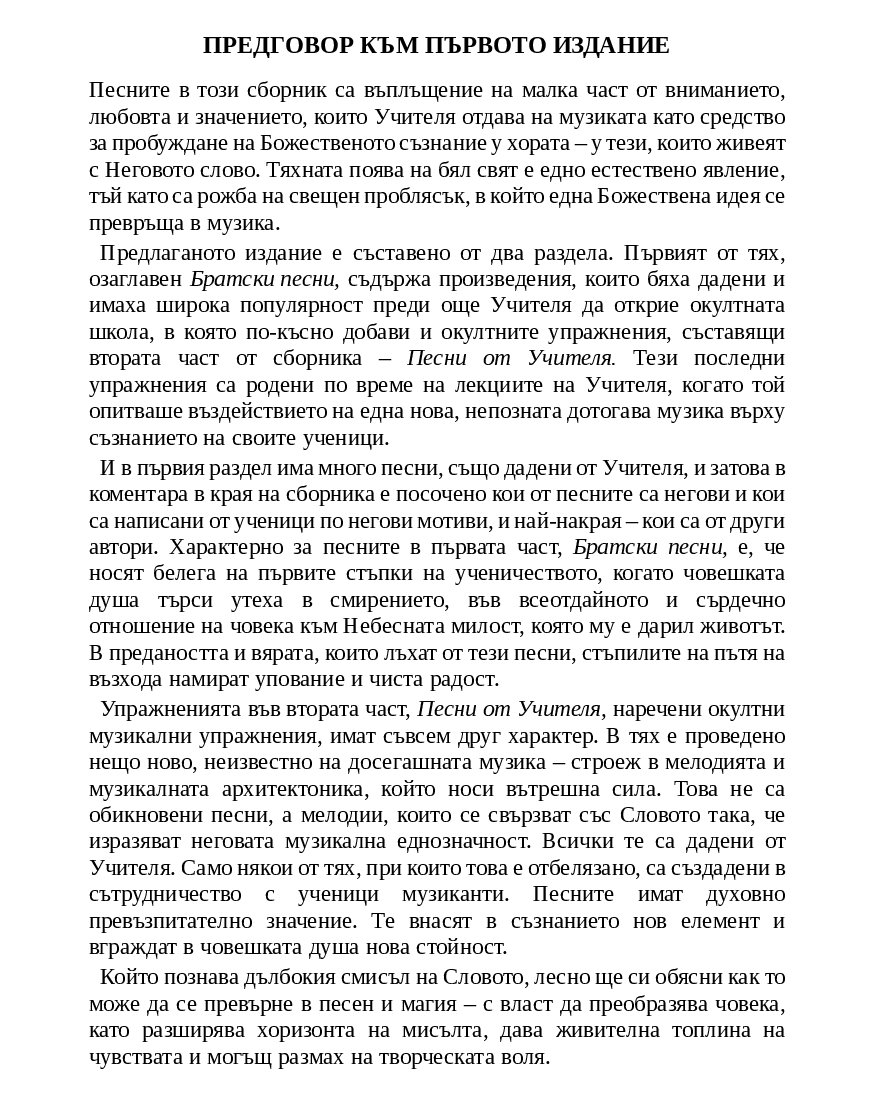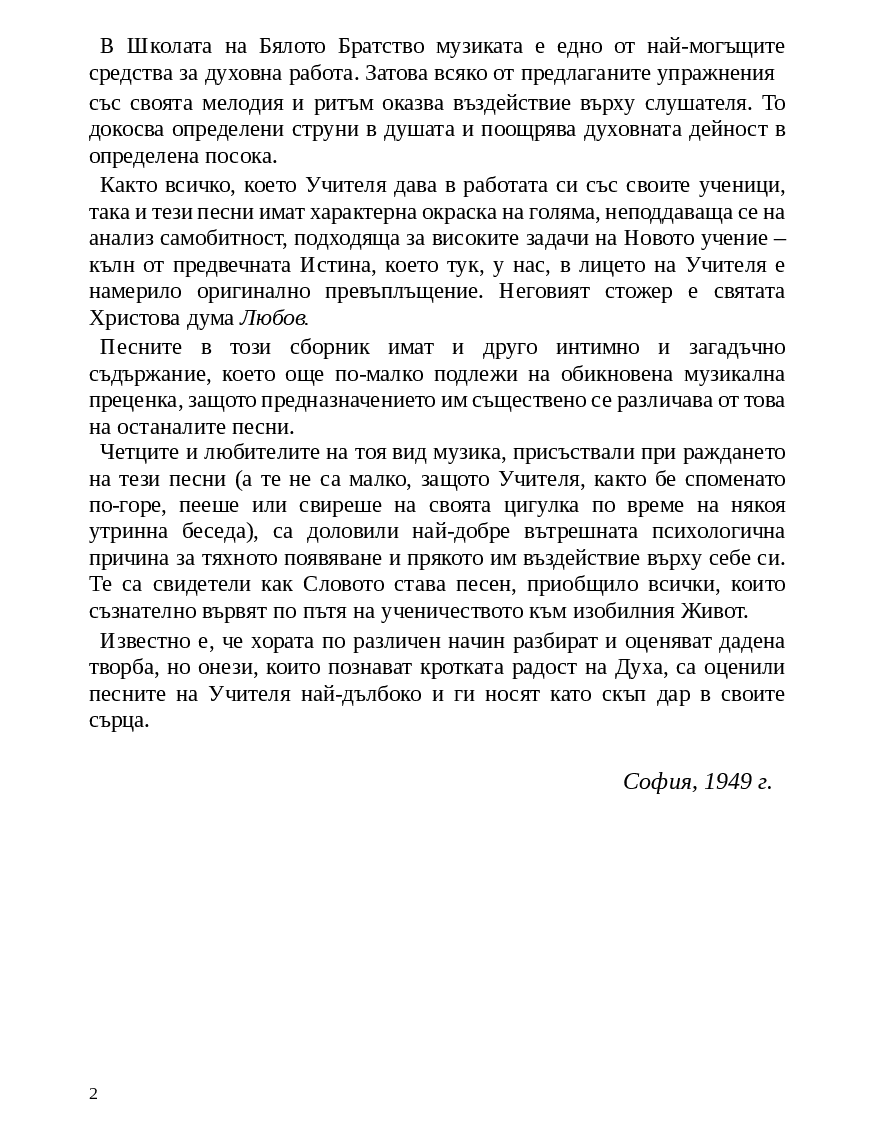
\version "2.24.4"

% include paper part and global functions
\include "include/globals.ily"

\bookpart {
  \paper {
    print-all-headers = ##f
    print-page-number = ##t
    print-first-page-number = ##f

    % put page numbers on the bottom
    oddHeaderMarkup = \markup ""
    evenHeaderMarkup = \markup ""
    oddFooterMarkup = \markup
    \fill-line {
      ""
      \if \should-print-page-number \fromproperty #'page:page-number-string
    }
    evenFooterMarkup = \markup
    \fill-line {
      \if \should-print-page-number \fromproperty #'page:page-number-string
      ""
    }

    left-margin = 1.5\cm
    right-margin = 1.5\cm
    top-margin = 1.6\cm
    bottom-margin = 1.2\cm
    ragged-bottom = ##t % do not spread the staves to fill the whole vertical space


  }

  \tocItem \markup "Предговор към първото издание"
  \markup \fontsize  #+3.0 { \fill-line \bold {"ПРЕДГОВОР КЪМ ПЪРВОТО ИЗДАНИЕ"} }

  \markup \abs-fontsize #11 {
    \vspace #1.5 \override #'(baseline-skip . 3.4)
    \justify {

      Песните в този сборник са въплъщение на малка част от вниманието, любовта и значението, които Учителя отдава на музиката като средство за пробуждане на Божественото съзнание у хората – у тези, които живеят с Неговото слово. Тяхната поява на
      бял свят е едно естествено явление, тъй като са рожба на свещен проблясък, в който една Божествена идея се превръща в музика.

    }
  }
  \markup \abs-fontsize #11 {
    \vspace #0.9  \override #'(baseline-skip . 3.4)
    \justify {
      \hspace #1.5

      Предлаганото издание е съставено от два раздела. Първият от тях, озаглавен \italic"Братски песни," съдържа произведения,
      които бяха дадени и имаха широка популярност преди още Учителя да открие
      окултната школа, в която по-късно добави и окултните упражнения,
      съставящи втората част от сборника – \italic"Песни" \italic"от" \italic"Учителя." Тези
      последни упражнения са родени по време на лекциите на Учителя,
      когато той опитваше въздействието на една нова, непозната
      дотогава музика върху съзнанието на своите ученици.
    }
  }

  \markup \abs-fontsize #11 {
    \vspace #0.9  \override #'(baseline-skip . 3.4)
    \justify {
      \hspace #1.5
      И в първия раздел има много песни, също дадени от Учителя,
      и затова в коментара в края на сборника е посочено кои от песните
      са негови и кои са написани от ученици по негови мотиви, и най-накрая – кои са от други автори. Характерно за песните в първата
      част, \italic"Братски" \italic"песни," е, че носят белега на първите стъпки на
      ученичеството, когато човешката душа търси утеха в смирението,
      във всеотдайното и сърдечно отношение на човека към Небесната
      милост, която му е дарил животът. В предаността и вярата, които
      лъхат от тези песни, стъпилите на пътя на възхода намират
      упование и чиста радост.
    }
  }
  \markup \abs-fontsize #11 {
    \vspace #0.9  \override #'(baseline-skip . 3.4)
    \justify {
      \hspace #1.5

      Упражненията във втората част, \italic"Песни" \italic"от" \italic"Учителя," наречени
      окултни музикални упражнения, имат съвсем друг характер. В
      тях е проведено нещо ново, неизвестно на досегашната музика
      – строеж в мелодията и музикалната архитектоника, който носи
      вътрешна сила. Това не са обикновени песни, а мелодии, които
      се свързват със Словото така, че изразяват неговата музикална
      еднозначност. Всички те са дадени от Учителя. Само някои от
      тях, при които това е отбелязано, са създадени в сътрудничество
      с ученици музиканти. Песните имат духовно превъзпитателно
      значение. Те внасят в съзнанието нов елемент и вграждат в
      човешката душа нова стойност.
    }
  }
  \markup \abs-fontsize #11 {
    \vspace #0.9  \override #'(baseline-skip . 3.4)
    \justify {
      \hspace #1.5


      Който познава дълбокия смисъл на Словото, лесно ще си обясни
      как то може да се превърне в песен и магия – с власт да преобразява човека, като разширява хоризонта на мисълта, дава живителна топлина на чувствата и могъщ размах на творческата воля.

    }
  }

  \markup \abs-fontsize #11 {
    \vspace #0.9  \override #'(baseline-skip . 3.4)
    \justify {
      \hspace #1.5
      В Школата на Бялото Братство музиката е едно от най-могъщите средства за духовна работа.
      Затова всяко от предлаганите упражнения
    }
  }



  \markup \abs-fontsize #11 {
    \vspace #0.9  \override #'(baseline-skip . 3.4)
    \justify {






      със своята мелодия и ритъм оказва въздействие върху
      слушателя. То докосва определени струни в душата и поощрява
      духовната дейност в определена посока.
    }
  }

  \markup \abs-fontsize #11 {
    \vspace #0.9  \override #'(baseline-skip . 3.4)
    \justify {
      \hspace #1.5
      Както всичко, което Учителя дава в работата си със своите
      ученици, така и тези песни имат характерна окраска на голяма,
      неподдаваща се на анализ самобитност, подходяща за високите
      задачи на Новото учение – кълн от предвечната Истина, което тук,
      у нас, в лицето на Учителя е намерило оригинално превъплъщение.
      Неговият стожер е святата Христова дума \italic"Любов."
    }
  }

  \markup \abs-fontsize #11 {
    \vspace #0.9  \override #'(baseline-skip . 3.4)
    \justify {
      \hspace #1.5

      Песните в този сборник имат и друго интимно и загадъчно
      съдържание, което още по-малко подлежи на обикновена
      музикална преценка, защото предназначението им съществено се
      различава от това на останалите песни.
    }
  }

  \markup \abs-fontsize #11 {
    \vspace #0.9  \override #'(baseline-skip . 3.4)
    \justify {
      \hspace #1.5
      Четците и любителите на тоя вид музика, присъствали при
      раждането на тези песни (а те не са малко, защото Учителя, както
      бе споменато по-горе, пееше или свиреше на своята цигулка
      по време на някоя утринна беседа), са доловили най-добре
      вътрешната психологична причина за тяхното появяване и прякото
      им въздействие върху себе си. Те са свидетели как Словото става
      песен, приобщило всички, които съзнателно вървят по пътя на
      ученичеството към изобилния Живот.
    }
  }

  \markup \abs-fontsize #11 {
    \vspace #0.9  \override #'(baseline-skip . 3.4)
    \justify {
      \hspace #1.5

      Известно е, че хората по различен начин разбират и оценяват
      дадена творба, но онези, които познават кротката радост на Духа,
      са оценили песните на Учителя най-дълбоко и ги носят като скъп
      дар в своите сърца.


    }
  }



  \markup \fontsize #+3 \raise #0 \override #'(baseline-skip . 3.4) {
    \column {
      \line {"  "}
      \line {"  "}

      \fill-line { "" ""  \italic {"София, 1949 г.  "} }
    }
  }



} % bookpart



% Più mosso
% „Weiße Bruderschaft“